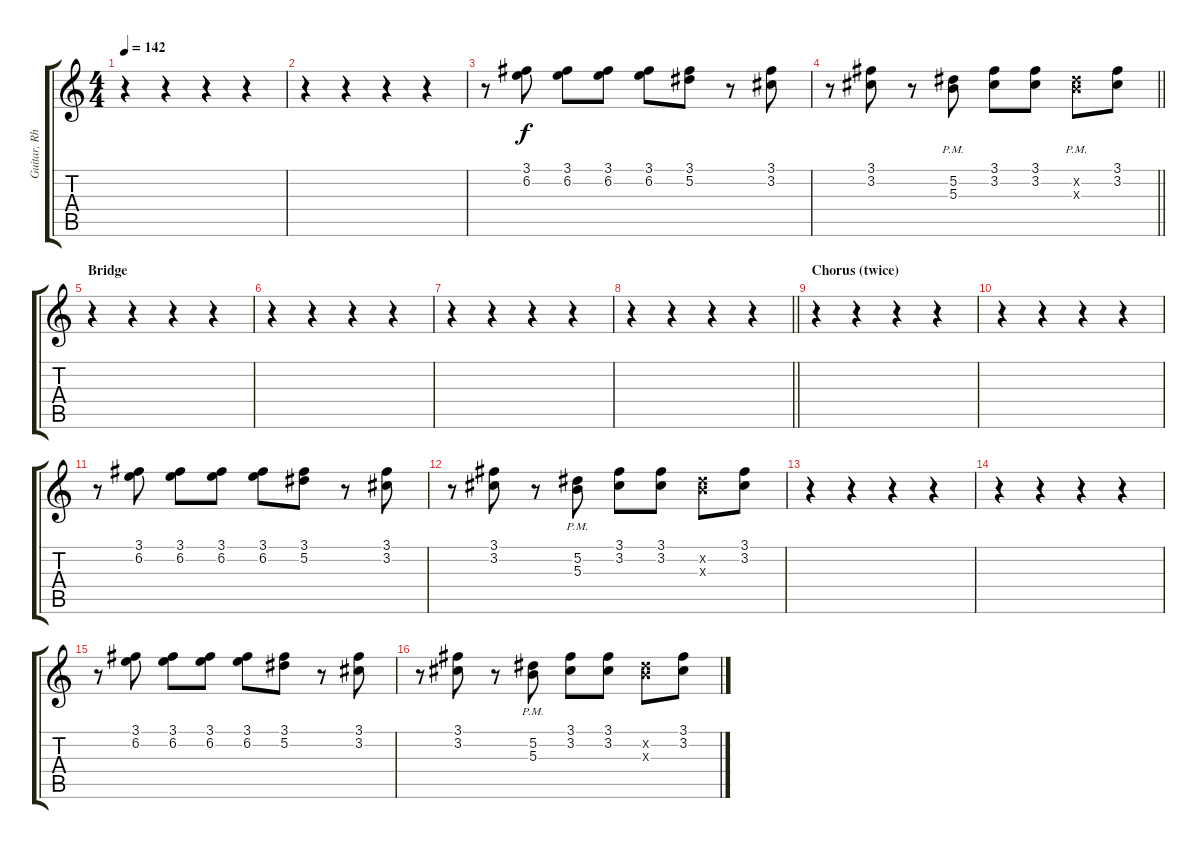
\track ("Guitar, Rhythm" "Guitar, Rh") {instrument distortionguitar}
\staff {score tabs}
\tuning (Eb4 Bb3 Gb3 Db3 Ab2 Eb2) {hide}
\ts (4 4)
\tempo 142
\clef g2
\ks c
r.4{dy f} r.4 r.4 r.4 |
r.4 r.4 r.4 r.4 |
r.8 (3.1 6.2).8 (3.1 6.2).8 (3.1 6.2).8 (3.1 6.2).8 (3.1 5.2).8 r.8 (3.1 3.2).8 |
\barLineRight lightlight
r.8 (3.1 3.2).8 r.8 (5.2{pm} 5.3).8 (3.1 3.2).8 (3.1 3.2).8 (5.2{pm x} 5.3{x}).8 (3.1 3.2).8 |
\section ("" "Bridge")
r.4 r.4 r.4 r.4 |
r.4 r.4 r.4 r.4 |
r.4 r.4 r.4 r.4 |
\barLineRight lightlight
r.4 r.4 r.4 r.4 |
\section ("" "Chorus (twice)")
r.4 r.4 r.4 r.4 |
r.4 r.4 r.4 r.4 |
r.8 (3.1 6.2).8 (3.1 6.2).8 (3.1 6.2).8 (3.1 6.2).8 (3.1 5.2).8 r.8 (3.1 3.2).8 |
r.8 (3.1 3.2).8 r.8 (5.2{pm} 5.3).8 (3.1 3.2).8 (3.1 3.2).8 (5.2{x} 5.3{x}).8 (3.1 3.2).8 |
r.4 r.4 r.4 r.4 |
r.4 r.4 r.4 r.4 |
r.8 (3.1 6.2).8 (3.1 6.2).8 (3.1 6.2).8 (3.1 6.2).8 (3.1 5.2).8 r.8 (3.1 3.2).8 |
r.8 (3.1 3.2).8 r.8 (5.2{pm} 5.3).8 (3.1 3.2).8 (3.1 3.2).8 (5.2{x} 5.3{x}).8 (3.1 3.2).8
